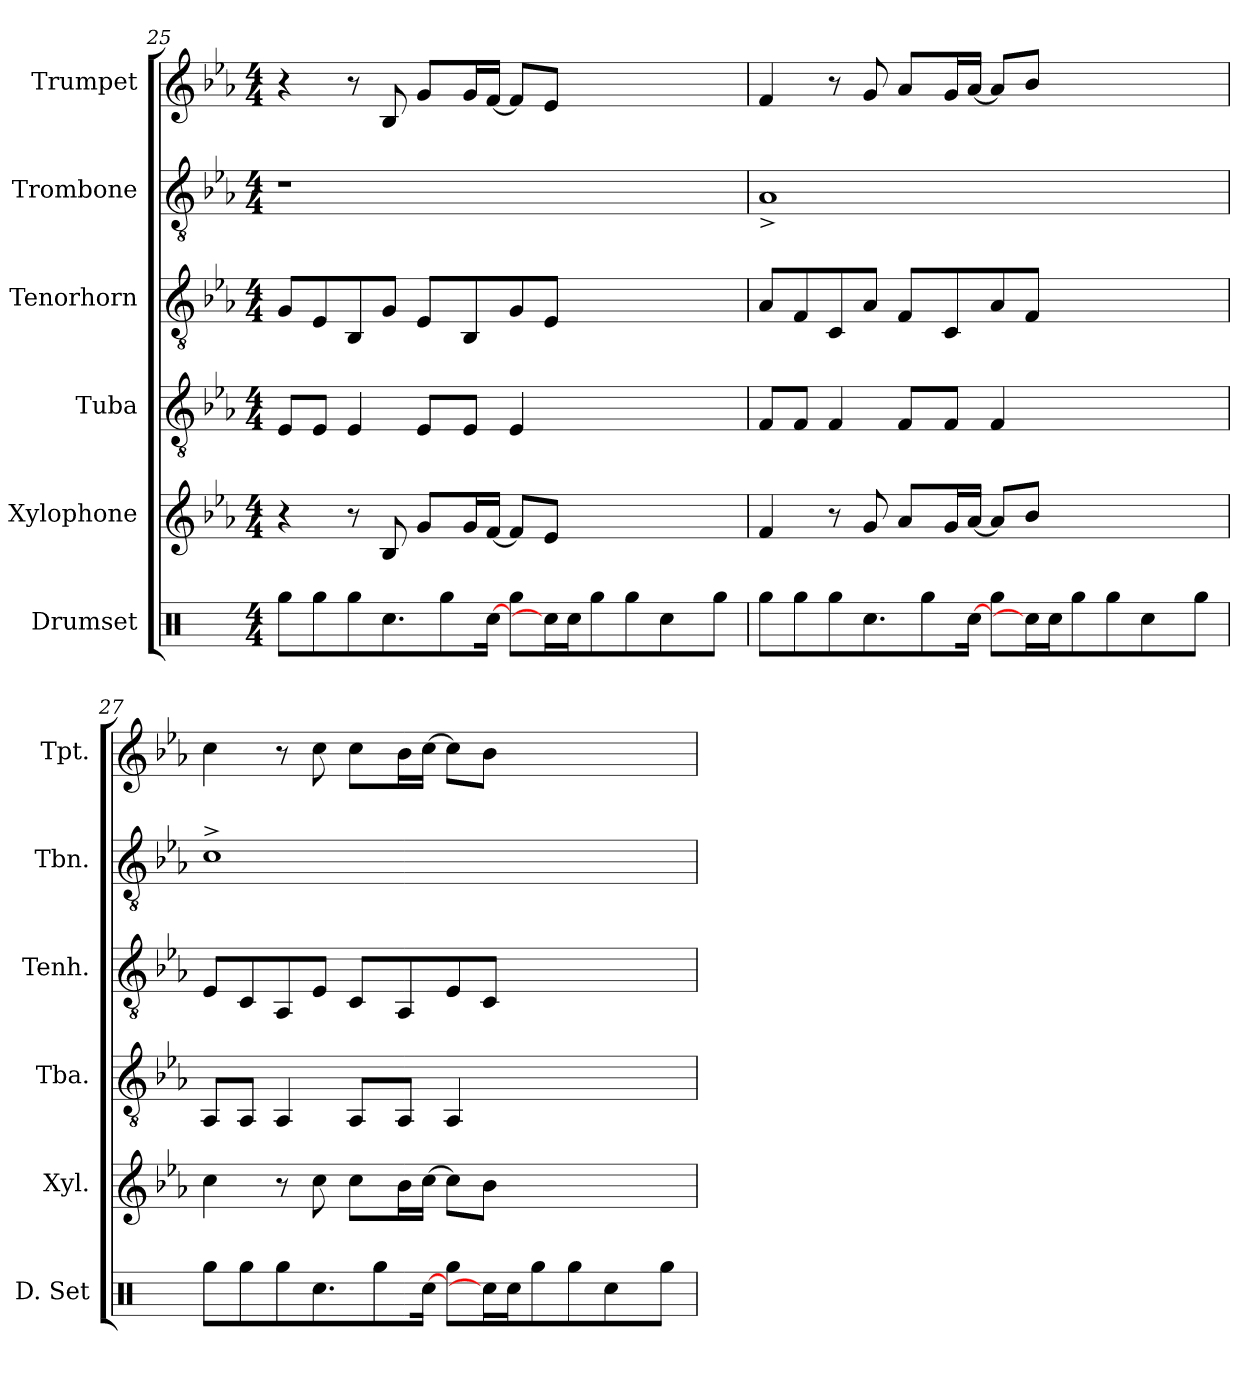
**kern	**kern	**kern	**kern	**kern	**kern
*part6	*part5	*part4	*part3	*part2	*part1
*staff6	*staff5	*staff4	*staff3	*staff2	*staff1
*I"Drumset	*I"Xylophone	*I"Tuba	*I"Tenorhorn	*I"Trombone	*I"Trumpet
*I'D. Set	*I'Xyl.	*I'Tba.	*I'Tenh.	*I'Tbn.	*I'Tpt.
*clefX	*clefG2	*clefGv2	*clefGv2	*clefGv2	*clefG2
*	*ITrd-7c-12	*	*	*	*
*k[]	*k[b-e-a-]	*k[b-e-a-]	*k[b-e-a-]	*k[b-e-a-]	*k[b-e-a-]
*M4/4	*M4/4	*M4/4	*M4/4	*M4/4	*M4/4
=25	=25	=25	=25	=25	=25
8RggL	4r	8E-L	8GL	1r	4r
8Rgg	.	8E-J	8E-	.	.
8Rgg	8r	4E-	8BB-	.	8r
8.RccL	8b-	.	8GJ	.	8B-
.	8ggL	8E-L	8E-L	.	8gL
8RggJ	.	.	.	.	.
.	16ggL	8E-J	8BB-	.	16gL
[16RccJk	[16ffJJ	.	.	.	[16fJJ
8RggL	8ffL]	4E-	8G	.	8fL]
16RccLL]	8ee-J	.	8E-J	.	8e-J
16RccJJ	.	.	.	.	.
8Rgg	2ryy	2ryy	2ryy	2ryy	2ryy
8Rgg	.	.	.	.	.
4Rcc	.	.	.	.	.
8RggJ	8ryy	8ryy	8ryy	8ryy	8ryy
=26	=26	=26	=26	=26	=26
8RggL	4ff	8FL	8A-L	1A-^	4f
8Rgg	.	8FJ	8F	.	.
8Rgg	8r	4F	8C	.	8r
8.RccL	8gg	.	8A-J	.	8g
.	8aa-L	8FL	8FL	.	8a-L
8RggJ	.	.	.	.	.
.	16ggL	8FJ	8C	.	16gL
[16RccJk	[16aa-JJ	.	.	.	[16a-JJ
8RggL	8aa-L]	4F	8A-	.	8a-L]
16RccLL]	8bb-J	.	8FJ	.	8b-J
16RccJJ	.	.	.	.	.
8Rgg	2ryy	2ryy	2ryy	2ryy	2ryy
8Rgg	.	.	.	.	.
4Rcc	.	.	.	.	.
8RggJ	8ryy	8ryy	8ryy	8ryy	8ryy
=27	=27	=27	=27	=27	=27
8RggL	4ccc	8AA-L	8E-L	1c^	4cc
8Rgg	.	8AA-J	8C	.	.
8Rgg	8r	4AA-	8AA-	.	8r
8.RccL	8ccc	.	8E-J	.	8cc
.	8cccL	8AA-L	8CL	.	8ccL
8RggJ	.	.	.	.	.
.	16bb-L	8AA-J	8AA-	.	16b-L
[16RccJk	[16cccJJ	.	.	.	[16ccJJ
8RggL	8cccL]	4AA-	8E-	.	8ccL]
16RccLL]	8bb-J	.	8CJ	.	8b-J
16RccJJ	.	.	.	.	.
8Rgg	2ryy	2ryy	2ryy	2ryy	2ryy
8Rgg	.	.	.	.	.
4Rcc	.	.	.	.	.
8RggJ	8ryy	8ryy	8ryy	8ryy	8ryy
=	=	=	=	=	=
*-	*-	*-	*-	*-	*-
